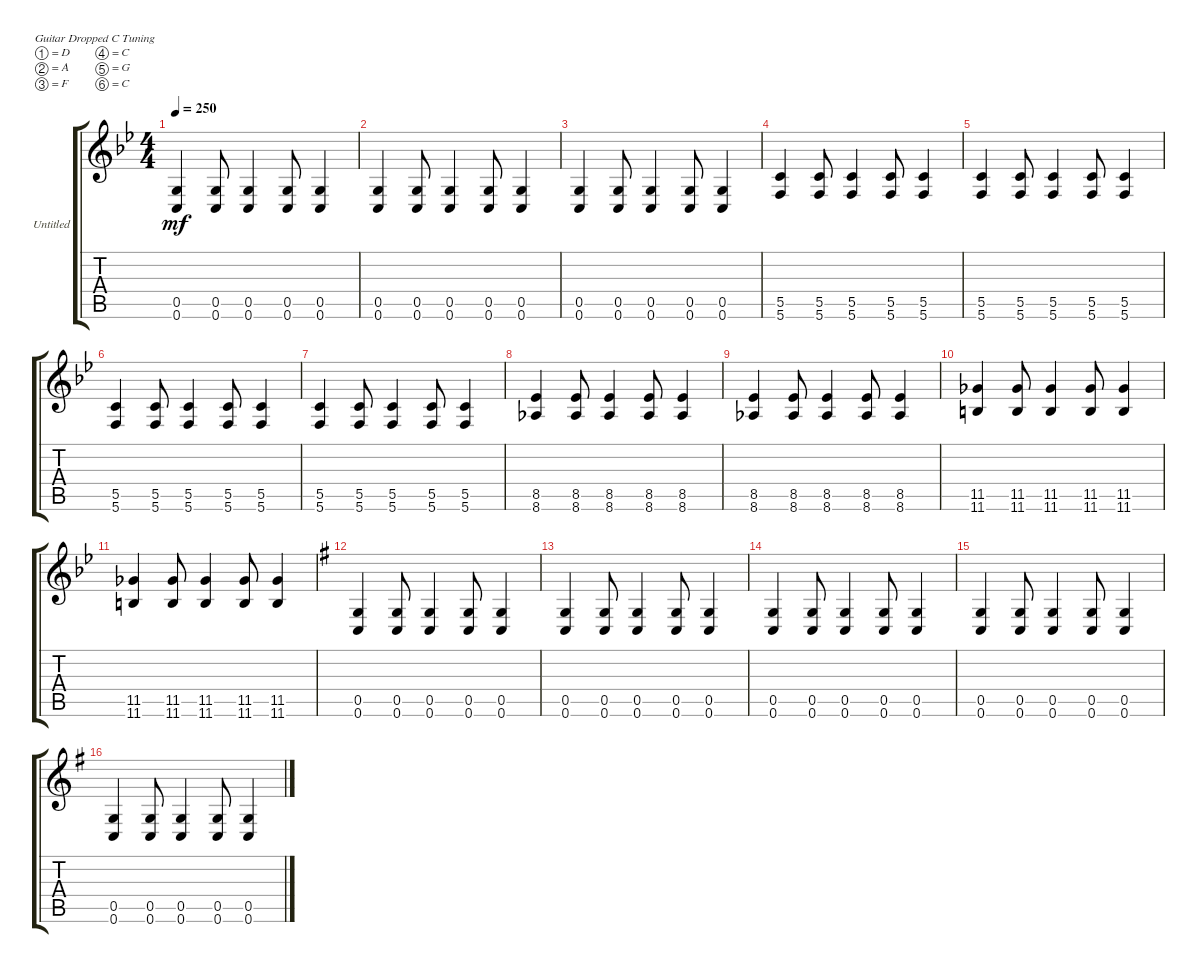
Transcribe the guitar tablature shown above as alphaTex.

\bracketExtendMode groupsimilarinstruments
\firstSystemTrackNameOrientation horizontal
\otherSystemsTrackNameOrientation horizontal
\track ("Untitled" "Untitled") {instrument distortionguitar}
\staff {score tabs}
\tuning (D4 A3 F3 C3 G2 C2)
\ts (4 4)
\tempo 250
\clef g2
\ks bb
(0.5 0.6).4{dy mf} (0.5 0.6).8 (0.5 0.6).4 (0.5 0.6).8 (0.5 0.6).4 |
(0.5 0.6).4 (0.5 0.6).8 (0.5 0.6).4 (0.5 0.6).8 (0.5 0.6).4 |
(0.5 0.6).4 (0.5 0.6).8 (0.5 0.6).4 (0.5 0.6).8 (0.5 0.6).4 |
(5.5 5.6).4 (5.5 5.6).8 (5.5 5.6).4 (5.5 5.6).8 (5.5 5.6).4 |
(5.5 5.6).4 (5.5 5.6).8 (5.5 5.6).4 (5.5 5.6).8 (5.5 5.6).4 |
(5.5 5.6).4 (5.5 5.6).8 (5.5 5.6).4 (5.5 5.6).8 (5.5 5.6).4 |
(5.5 5.6).4 (5.5 5.6).8 (5.5 5.6).4 (5.5 5.6).8 (5.5 5.6).4 |
(8.5 8.6).4 (8.5 8.6).8 (8.5 8.6).4 (8.5 8.6).8 (8.5 8.6).4 |
(8.5 8.6).4 (8.5 8.6).8 (8.5 8.6).4 (8.5 8.6).8 (8.5 8.6).4 |
(11.5 11.6).4 (11.5 11.6).8 (11.5 11.6).4 (11.5 11.6).8 (11.5 11.6).4 |
(11.5 11.6).4 (11.5 11.6).8 (11.5 11.6).4 (11.5 11.6).8 (11.5 11.6).4 |
\ks g
(0.5 0.6).4 (0.5 0.6).8 (0.5 0.6).4 (0.5 0.6).8 (0.5 0.6).4 |
(0.5 0.6).4 (0.5 0.6).8 (0.5 0.6).4 (0.5 0.6).8 (0.5 0.6).4 |
(0.5 0.6).4 (0.5 0.6).8 (0.5 0.6).4 (0.5 0.6).8 (0.5 0.6).4 |
(0.5 0.6).4 (0.5 0.6).8 (0.5 0.6).4 (0.5 0.6).8 (0.5 0.6).4 |
(0.5 0.6).4 (0.5 0.6).8 (0.5 0.6).4 (0.5 0.6).8 (0.5 0.6).4
